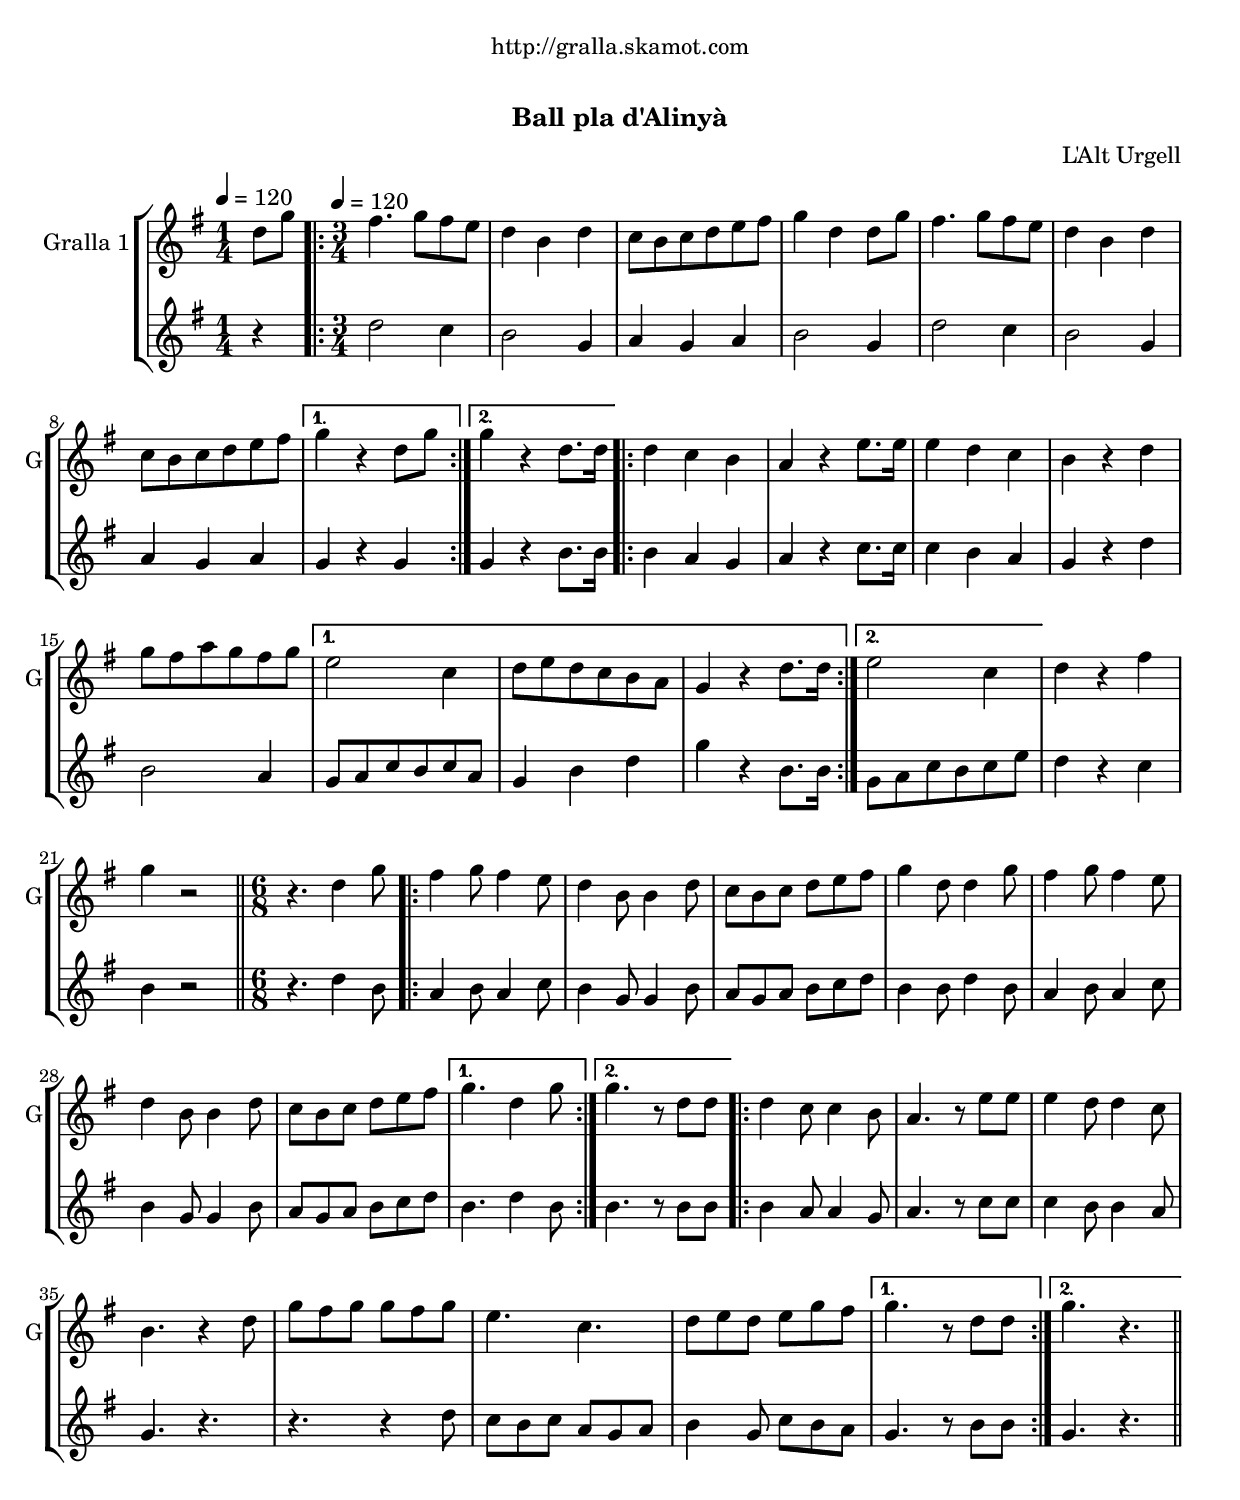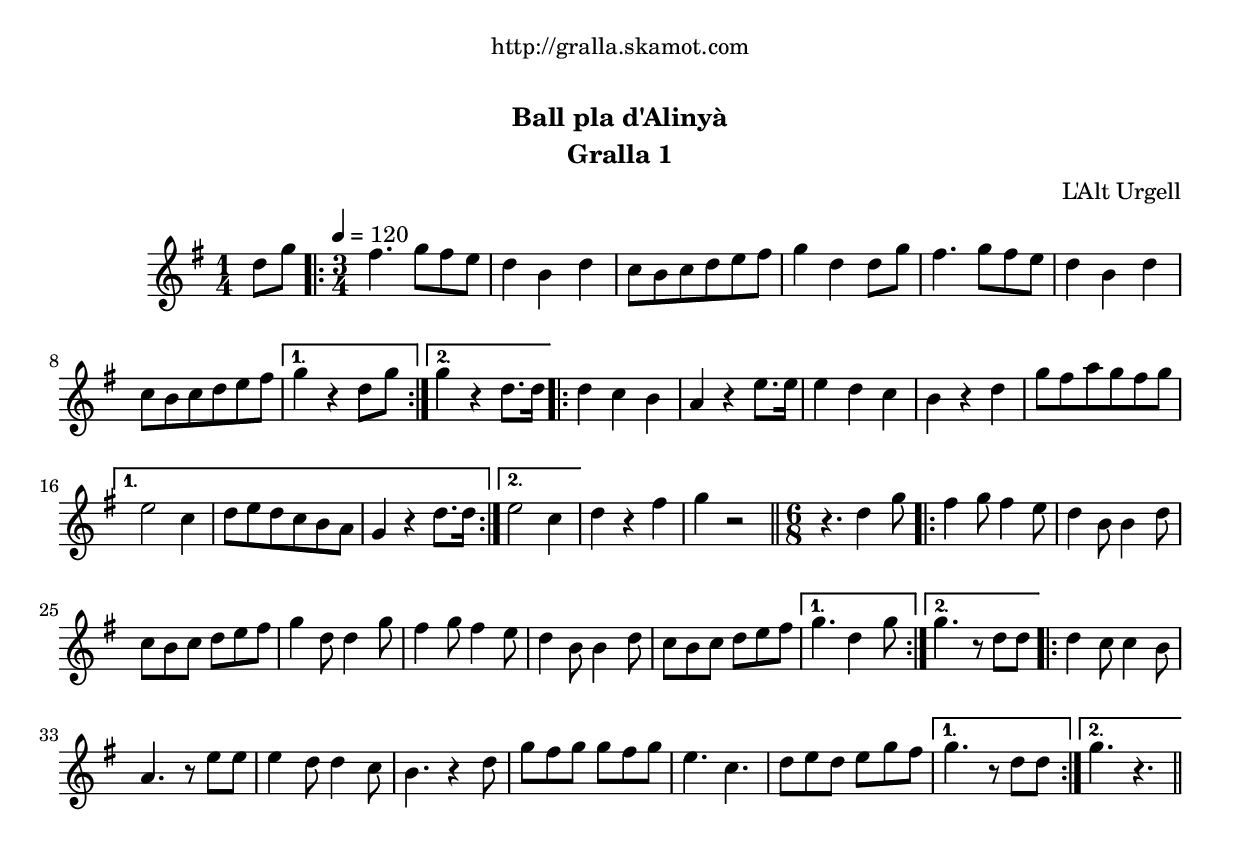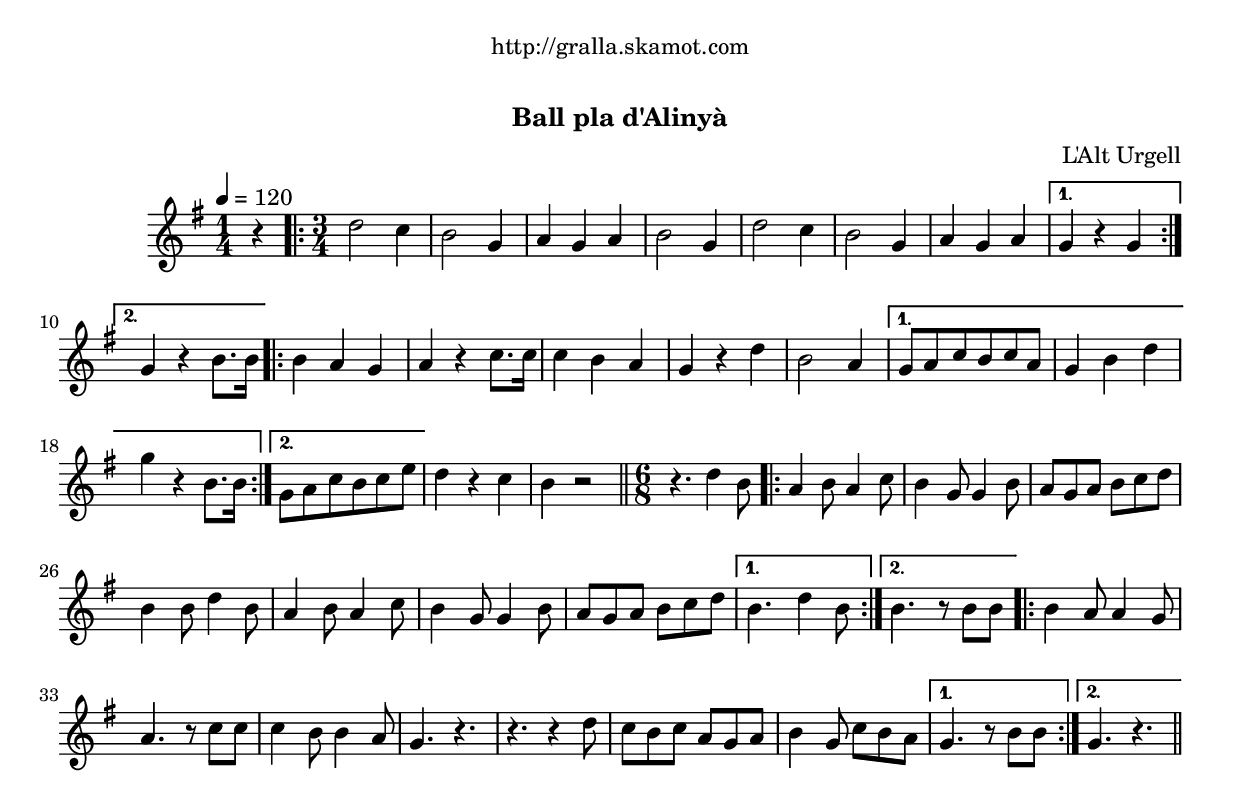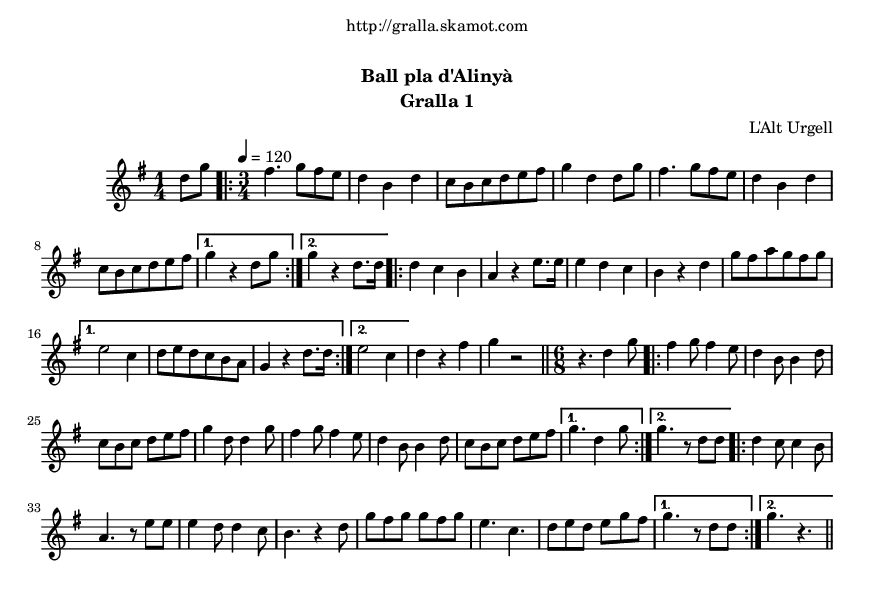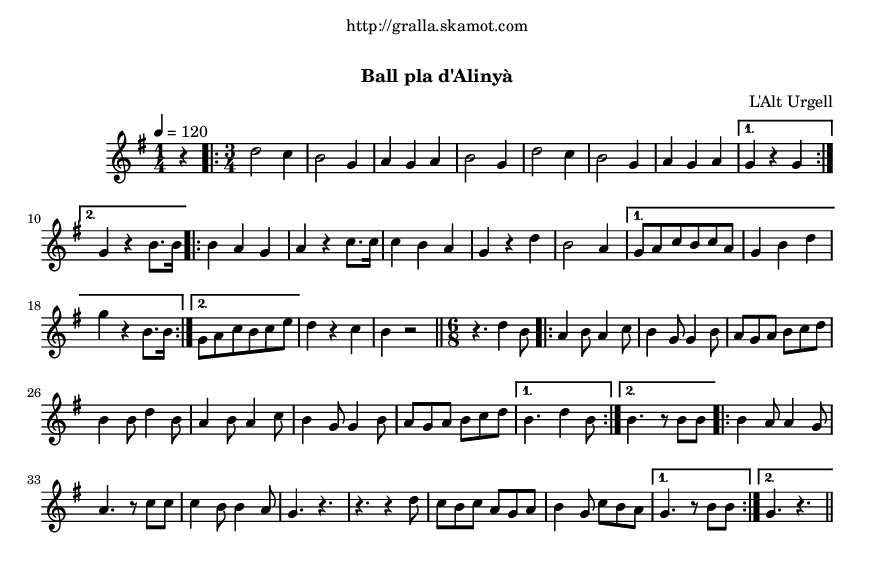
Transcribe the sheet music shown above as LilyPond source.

\version "2.16.0"

\header {
  dedication="http://gralla.skamot.com"
  title="    "
  subtitle="Ball pla d'Alinyà"
  subsubtitle=""
  poet=""
  meter=""
  piece=""
  composer=""
  arranger="L'Alt Urgell"
  opus=""
  instrument=""
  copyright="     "
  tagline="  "
}

liniaroAa =
\relative d''
{
  \clef treble
  \key g \major
  \time 1/4
  d8 g \tempo 4 = 120  |
  \time 3/4   \repeat volta 2 { fis4. g8 fis e  |
  d4 b d  |
  c8 b c d e fis  |
  %05
  g4 d d8 g  |
  fis4. g8 fis e  |
  d4 b d  |
  c8 b c d e fis }
  \alternative { { g4 r d8 g }
  %10
  { g4 r d8. d16 } }
  \repeat volta 2 { d4 c b  |
  a4 r e'8. e16  |
  e4 d c  |
  b4 r d  |
  %15
  g8 fis a g fis g }
  \alternative { { e2 c4  |
  d8 e d c b a  |
  g4 r d'8. d16 }
  { e2 c4 } }
  %20
  d4 r fis  |
  g4 r2  \bar "||"
  \time 6/8   r4. d4 g8  |
  \repeat volta 2 { fis4 g8 fis4 e8  |
  d4 b8 b4 d8  |
  %25
  c8 b c d e fis  |
  g4 d8 d4 g8  |
  fis4 g8 fis4 e8  |
  d4 b8 b4 d8  |
  c8 b c d e fis }
  %30
  \alternative { { g4. d4 g8 }
  { g4. r8 d d } }
  \repeat volta 2 { d4 c8 c4 b8  |
  a4. r8 e' e  |
  e4 d8 d4 c8  |
  %35
  b4. r4 d8  |
  g8 fis g g fis g  |
  e4. c  |
  d8 e d e g fis }
  \alternative { { g4. r8 d d }
  %40
  { g4. r } } \bar "||"
}

liniaroAb =
\relative d''
{
  \tempo 4 = 120
  \clef treble
  \key g \major
  \time 1/4
  r4  |
  \time 3/4   \repeat volta 2 { d2 c4  |
  b2 g4  |
  a4 g a  |
  %05
  b2 g4  |
  d'2 c4  |
  b2 g4  |
  a4 g a }
  \alternative { { g4 r g }
  %10
  { g4 r b8. b16 } }
  \repeat volta 2 { b4 a g  |
  a4 r c8. c16  |
  c4 b a  |
  g4 r d'  |
  %15
  b2 a4 }
  \alternative { { g8 a c b c a  |
  g4 b d  |
  g4 r b,8. b16 }
  { g8 a c b c e } }
  %20
  d4 r c  |
  b4 r2  \bar "||"
  \time 6/8   r4. d4 b8  |
  \repeat volta 2 { a4 b8 a4 c8  |
  b4 g8 g4 b8  |
  %25
  a8 g a b c d  |
  b4 b8 d4 b8  |
  a4 b8 a4 c8  |
  b4 g8 g4 b8  |
  a8 g a b c d }
  %30
  \alternative { { b4. d4 b8 }
  { b4. r8 b b } }
  \repeat volta 2 { b4 a8 a4 g8  |
  a4. r8 c c  |
  c4 b8 b4 a8  |
  %35
  g4. r  |
  r4. r4 d'8  |
  c8 b c a g a  |
  b4 g8 c b a }
  \alternative { { g4. r8 b b }
  %40
  { g4. r } } \bar "||"
}

\book {

\paper {
  print-page-number = false
}

\bookpart {
  \score {
    \new StaffGroup {
      \override Score.RehearsalMark #'self-alignment-X = #LEFT
      <<
        \new Staff \with {instrumentName = #"Gralla 1" shortInstrumentName = #"G"} \liniaroAa
        \new Staff \with {instrumentName = #"" shortInstrumentName = #" "} \liniaroAb
      >>
    }
    \layout {}
  }\score { \unfoldRepeats
    \new StaffGroup {
      \override Score.RehearsalMark #'self-alignment-X = #LEFT
      <<
        \new Staff \with {instrumentName = #"Gralla 1" shortInstrumentName = #"G"} \liniaroAa
        \new Staff \with {instrumentName = #"" shortInstrumentName = #" "} \liniaroAb
      >>
    }
    \midi {}
  }
}

\bookpart {
  \header {instrument="Gralla 1"}
  \score {
    \new StaffGroup {
      \override Score.RehearsalMark #'self-alignment-X = #LEFT
      <<
        \new Staff \liniaroAa
      >>
    }
    \layout {}
  }\score { \unfoldRepeats
    \new StaffGroup {
      \override Score.RehearsalMark #'self-alignment-X = #LEFT
      <<
        \new Staff \liniaroAa
      >>
    }
    \midi {}
  }
}

\bookpart {
  \header {instrument=""}
  \score {
    \new StaffGroup {
      \override Score.RehearsalMark #'self-alignment-X = #LEFT
      <<
        \new Staff \liniaroAb
      >>
    }
    \layout {}
  }\score { \unfoldRepeats
    \new StaffGroup {
      \override Score.RehearsalMark #'self-alignment-X = #LEFT
      <<
        \new Staff \liniaroAb
      >>
    }
    \midi {}
  }
}

}

\book {

\paper {
  print-page-number = false
  #(set-paper-size "a6landscape")
  #(layout-set-staff-size 14)
}

\bookpart {
  \header {instrument="Gralla 1"}
  \score {
    \new StaffGroup {
      \override Score.RehearsalMark #'self-alignment-X = #LEFT
      <<
        \new Staff \liniaroAa
      >>
    }
    \layout {}
  }
}

\bookpart {
  \header {instrument=""}
  \score {
    \new StaffGroup {
      \override Score.RehearsalMark #'self-alignment-X = #LEFT
      <<
        \new Staff \liniaroAb
      >>
    }
    \layout {}
  }
}

}

